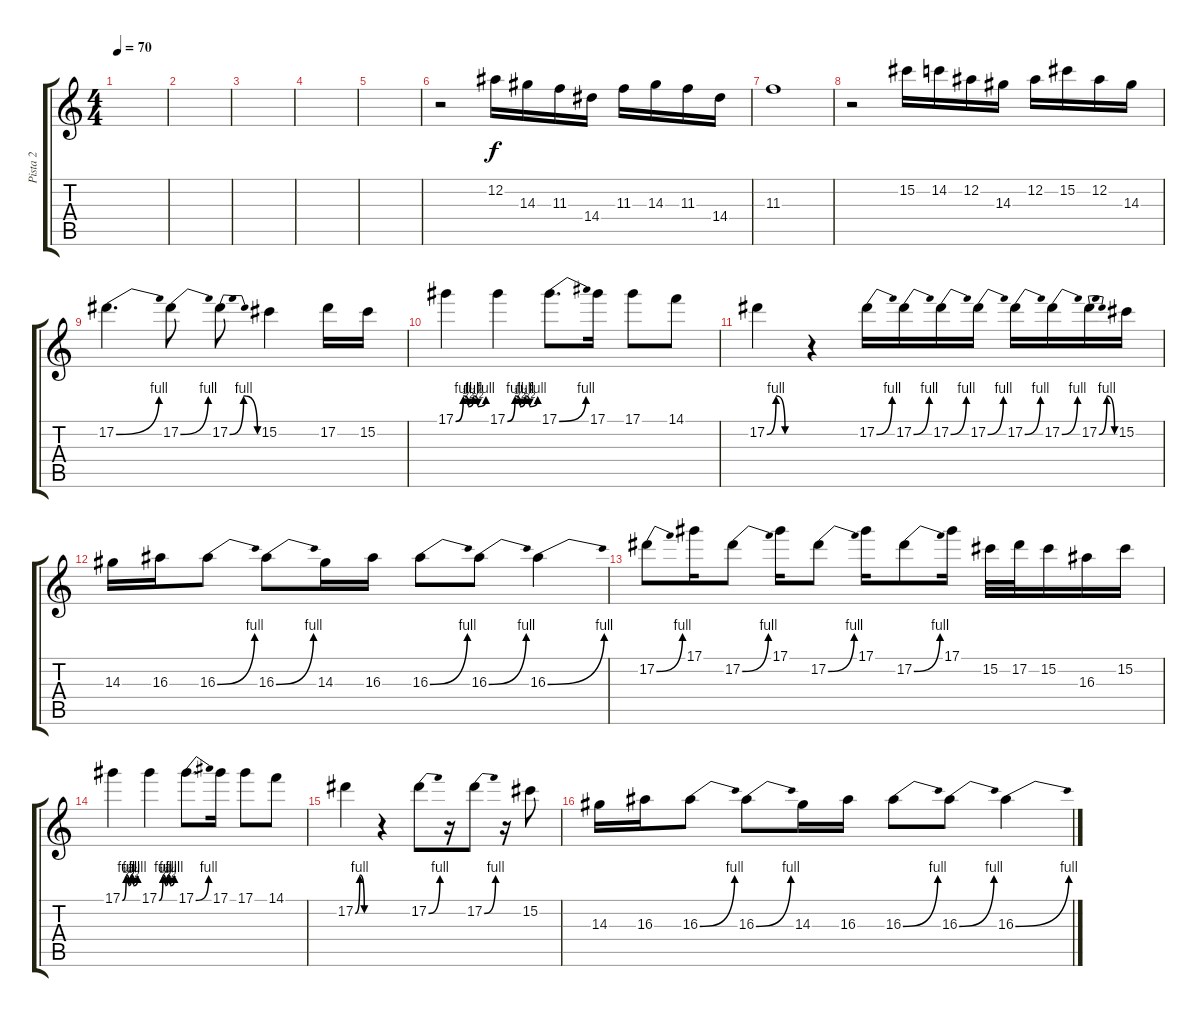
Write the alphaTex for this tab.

\track ("Pista 2" "Pista 2") {instrument acousticguitarsteel}
\staff {score tabs}
\tuning (Eb4 Bb3 Gb3 Db3 Ab2 Eb2) {hide}
\ts (4 4)
\tempo 70
\clef g2
\ks c
|
|
|
|
|
r.2 12.2.16 14.3.16 11.3.16 14.4.16 11.3.16 14.3.16 11.3.16 14.4.16 |
11.3.1 |
r.2 15.2.16 14.2.16 12.2.16 14.3.16 12.2.16 15.2.16 12.2.16 14.3.16 |
17.2{be (bend 0 0 60 4)}.4{d} 17.2{be (bend 0 0 60 4)}.8 17.2{be (bendrelease 0 0 19 4 19 4 60 0)}.8 15.2.4 17.2.16 15.2.16 |
17.1{be (custom 0 0 15 4 25 2 35 4 44 2 60 4)}.4 17.1{be (custom 0 0 15 4 25 2 35 4 44 2 60 4)}.4 17.1{be (bend 0 0 60 4)}.8{d} 17.1.16 17.1.8 14.1.8 |
17.2{be (custom 0 0 15 4 30 0 60 0)}.4 r.4 17.2{be (bend 0 0 60 4)}.16 17.2{be (bend 0 0 60 4)}.16 17.2{be (bend 0 0 60 4)}.16 17.2{be (bend 0 0 60 4)}.16 17.2{be (bend 0 0 60 4)}.16 17.2{be (bend 0 0 60 4)}.16 17.2{be (bendrelease 0 0 15 4 15 4 60 0)}.16 15.2.16 |
14.3.16 16.3.16 16.3{be (bend 0 0 60 4)}.8 16.3{be (bend 0 0 60 4)}.8 14.3.16 16.3.16 16.3{be (bend 0 0 60 4)}.8 16.3{be (bend 0 0 60 4)}.8 16.3{be (bend 0 0 60 4)}.4 |
17.2{be (bend 0 0 60 4)}.8 17.1.16 17.2{be (bend 0 0 60 4)}.8 17.1.16 17.2{be (bend 0 0 60 4)}.8 17.1.16 17.2{be (bend 0 0 60 4)}.8 17.1.16 15.2.32 17.2.32 15.2.16 16.3.16 15.2.16 |
17.1{be (custom 0 0 15 4 25 2 35 4 44 2 60 4)}.4 17.1{be (custom 0 0 15 4 25 2 35 4 44 2 60 4)}.4 17.1{be (bend 0 0 60 4)}.8{d} 17.1.16 17.1.8 14.1.8 |
17.2{be (custom 0 0 15 4 30 0 60 0)}.4 r.4 17.2{be (bend 0 0 60 4)}.8 r.16 17.2{be (bend 0 0 60 4)}.8 r.16 15.2.8 |
14.3.16 16.3.16 16.3{be (bend 0 0 60 4)}.8 16.3{be (bend 0 0 60 4)}.8 14.3.16 16.3.16 16.3{be (bend 0 0 60 4)}.8 16.3{be (bend 0 0 60 4)}.8 16.3{be (bend 0 0 60 4)}.4
